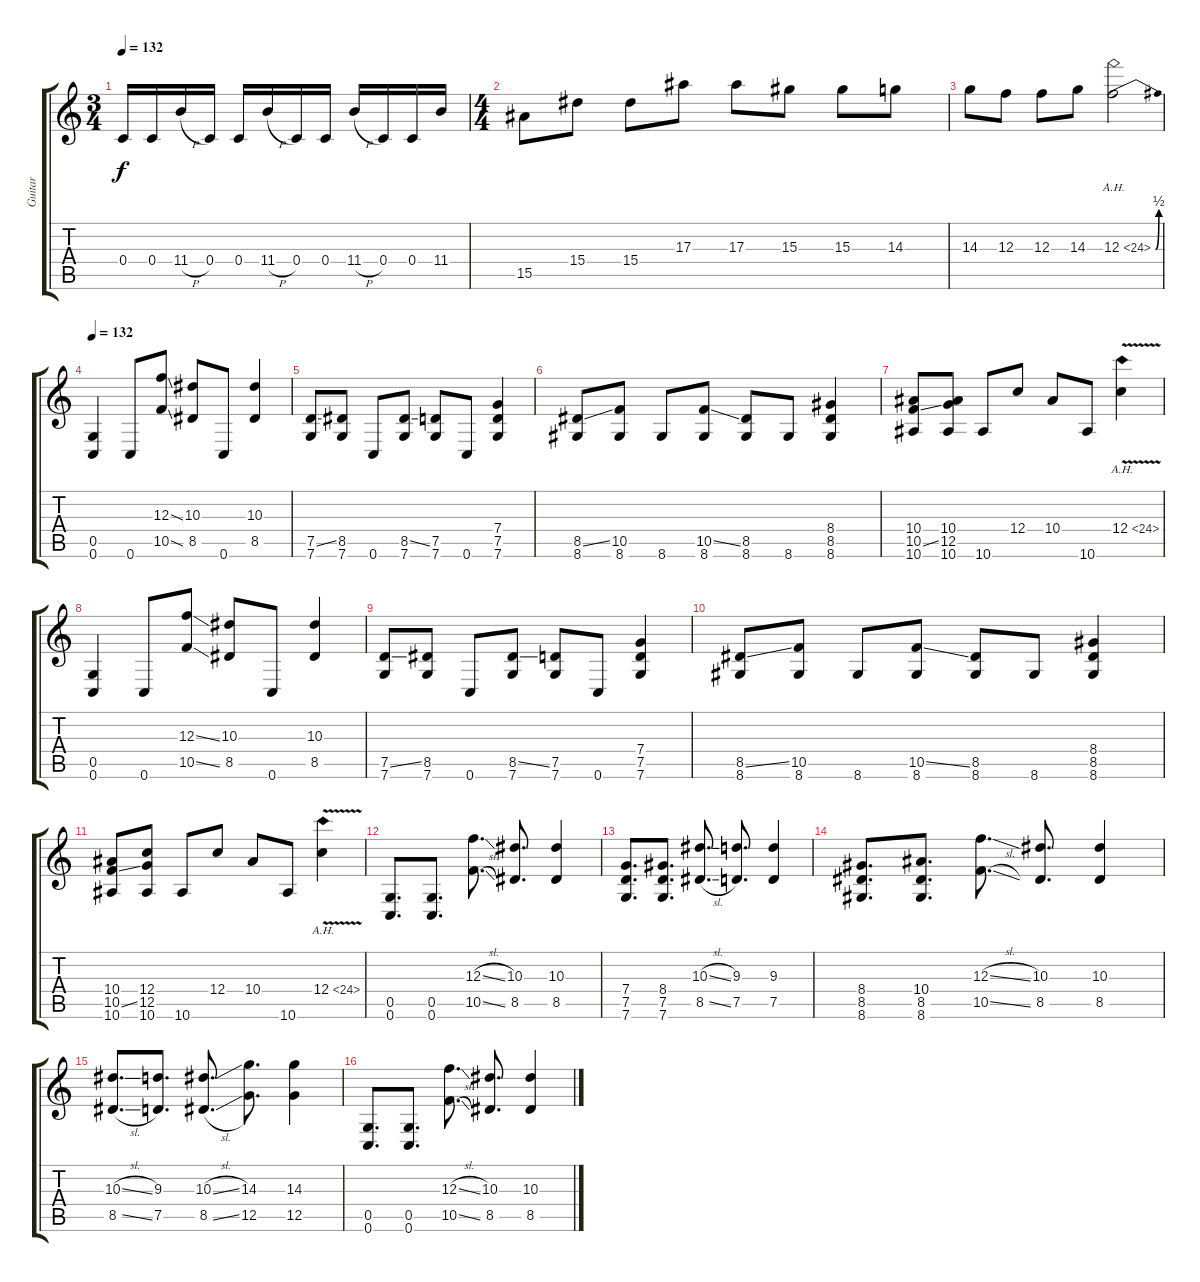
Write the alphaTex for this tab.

\track ("Guitar" "Guitar") {instrument distortionguitar}
\staff {score tabs}
\tuning (D4 A3 F3 C3 G2 C2) {hide}
\ts (3 4)
\tempo 132
\clef g2
\ks c
0.4.16{dy f volume 16} 0.4.16 11.4{h}.16 0.4.16 0.4.16 11.4{h}.16 0.4.16 0.4.16 11.4{h}.16 0.4.16 0.4.16 11.4.16 |
\ts (4 4)
15.5.8 15.4.8 15.4.8 17.3.8 17.3.8 15.3.8 15.3.8 14.3.8 |
14.3.8 12.3.8 12.3.8 14.3.8 12.3{be (bend 0 0 60 2) ah 12}.2{instrument guitarharmonics} |
\tempo 132
(0.5 0.6).4{instrument distortionguitar} 0.6.8 (12.3{ss} 10.5{ss}).8 (10.3 8.5).8 0.6.8 (10.3 8.5).4 |
(7.5{ss} 7.6).8 (8.5 7.6).8 0.6.8 (8.5{ss} 7.6).8 (7.5 7.6).8 0.6.8 (7.4 7.5 7.6).4 |
(8.5{ss} 8.6).8 (10.5 8.6).8 8.6.8 (10.5{ss} 8.6).8 (8.5 8.6).8 8.6.8 (8.4 8.5 8.6).4 |
(10.4 10.5{ss} 10.6).8 (10.4 12.5 10.6).8 10.6.8 12.4.8 10.4.8 10.6.8 12.4{ah 12 v}.4{instrument guitarharmonics} |
(0.5 0.6).4{instrument distortionguitar} 0.6.8 (12.3{ss} 10.5{ss}).8 (10.3 8.5).8 0.6.8 (10.3 8.5).4 |
(7.5{ss} 7.6).8 (8.5 7.6).8 0.6.8 (8.5{ss} 7.6).8 (7.5 7.6).8 0.6.8 (7.4 7.5 7.6).4 |
(8.5{ss} 8.6).8 (10.5 8.6).8 8.6.8 (10.5{ss} 8.6).8 (8.5 8.6).8 8.6.8 (8.4 8.5 8.6).4 |
(10.4 10.5{ss} 10.6).8 (12.4 12.5 10.6).8 10.6.8 12.4.8 10.4.8 10.6.8 12.4{ah 12 v}.4{instrument guitarharmonics} |
(0.5 0.6).8{d instrument distortionguitar} (0.5 0.6).8{d} (12.3{sl} 10.5{sl}).8{d} (10.3 8.5).8{d} (10.3 8.5).4 |
(7.4 7.5 7.6).8{d instrument distortionguitar} (8.4 7.5 7.6).8{d} (10.3{sl} 8.5{sl}).8{d} (9.3 7.5).8{d} (9.3 7.5).4 |
(8.4 8.5 8.6).8{d instrument distortionguitar} (10.4 8.5 8.6).8{d} (12.3{sl} 10.5{sl}).8{d} (10.3 8.5).8{d} (10.3 8.5).4 |
(10.3{sl} 8.5{sl}).8{d} (9.3 7.5).8{d} (10.3{sl} 8.5{sl}).8{d} (14.3 12.5).8{d} (14.3 12.5).4 |
(0.5 0.6).8{d instrument distortionguitar} (0.5 0.6).8{d} (12.3{sl} 10.5{sl}).8{d} (10.3 8.5).8{d} (10.3 8.5).4
